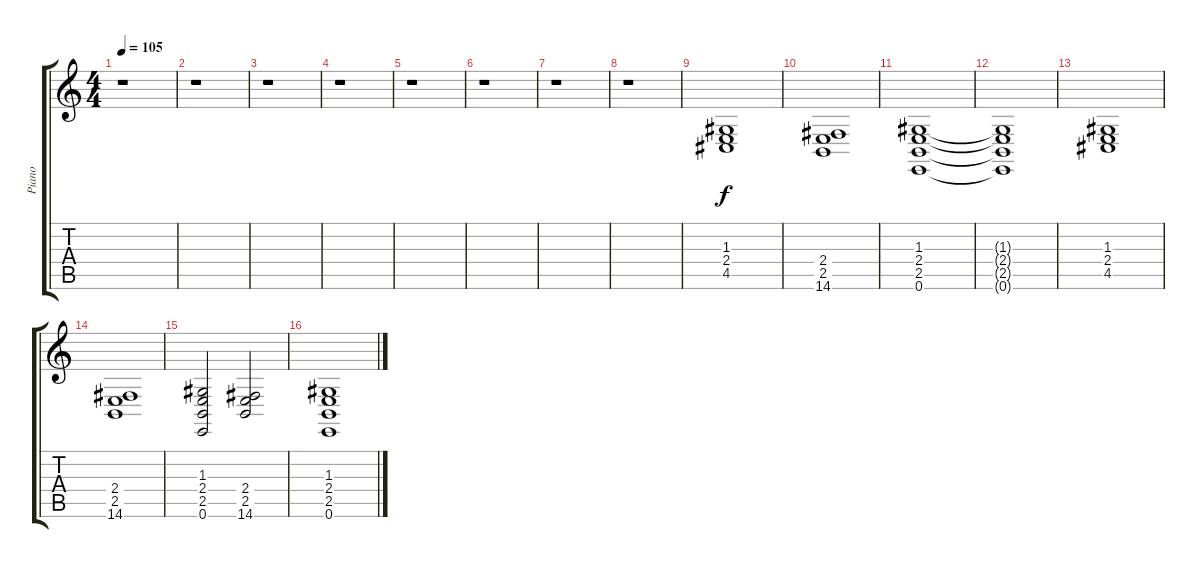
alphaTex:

\track ("Piano" "Piano") {instrument acousticgrandpiano}
\staff {score tabs}
\tuning (E4 B3 G3 D3 A2 E2) {hide}
\ts (4 4)
\tempo 105
\clef g2
\ks c
r.1{dy f} |
r.1 |
r.1 |
r.1 |
r.1 |
r.1 |
r.1 |
r.1 |
(1.3 2.4 4.5).1 |
(2.4 2.5 14.6).1 |
(1.3 2.4 2.5 0.6).1 |
(1.3{t} 2.4{t} 2.5{t} 0.6{t}).1 |
(1.3 2.4 4.5).1 |
(2.4 2.5 14.6).1 |
(1.3 2.4 2.5 0.6).2 (2.4 2.5 14.6).2 |
(1.3 2.4 2.5 0.6).1
